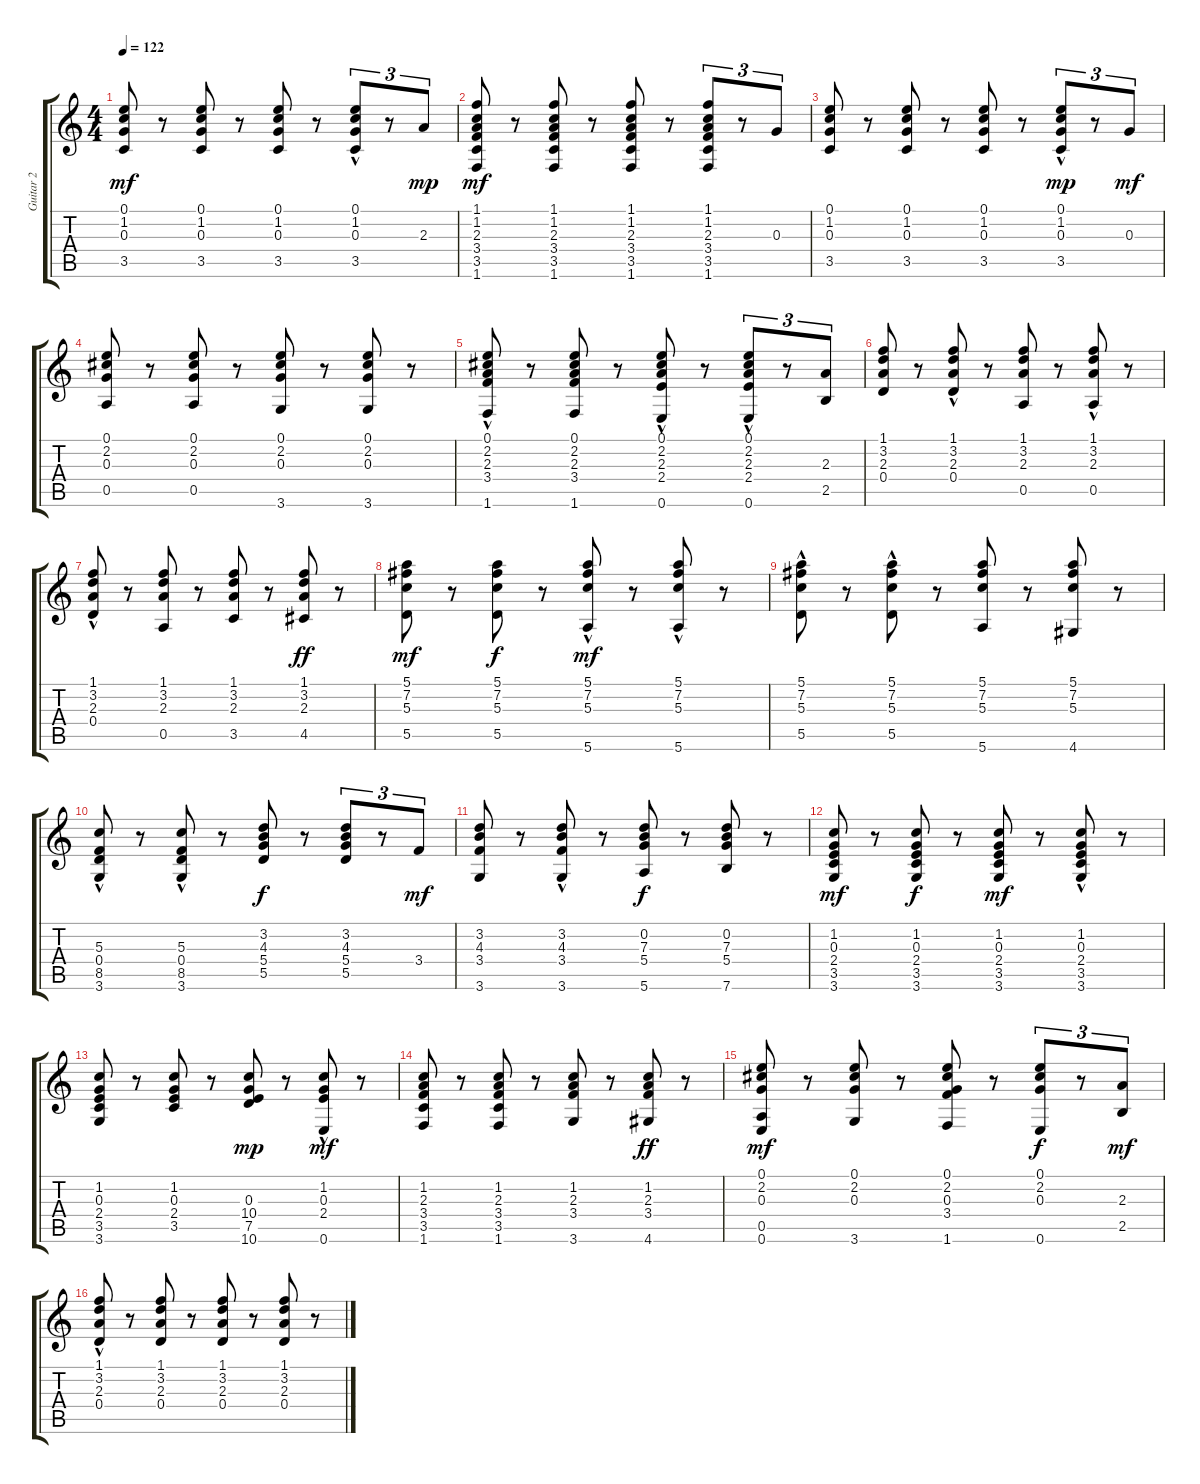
\track ("Guitar 2" "Guitar 2") {instrument electricguitarjazz}
\staff {score tabs}
\tuning (E4 B3 G3 D3 A2 E2) {hide}
\ts (4 4)
\tempo 122
\clef g2
\ks c
(0.1 1.2 0.3 3.5).8{dy mf} r.8 (0.1 1.2 0.3 3.5).8 r.8 (0.1 1.2 0.3 3.5).8 r.8 (0.1 1.2 0.3{hac} 3.5).8{tu (3 2)} r.8{tu (3 2)} 2.3.8{tu (3 2) dy mp} |
(1.1 1.2 2.3 3.4 3.5 1.6).8{dy mf} r.8 (1.1 1.2 2.3 3.4 3.5 1.6).8 r.8 (1.1 1.2 2.3 3.4 3.5 1.6).8 r.8 (1.1 1.2 2.3 3.4 3.5 1.6).8{tu (3 2)} r.8{tu (3 2)} 0.3.8{tu (3 2)} |
(0.1 1.2 0.3 3.5).8 r.8 (0.1 1.2 0.3 3.5).8 r.8 (0.1 1.2 0.3 3.5).8 r.8 (0.1 1.2 0.3{hac} 3.5{hac}).8{tu (3 2) dy mp} r.8{tu (3 2)} 0.3.8{tu (3 2) dy mf} |
(0.1 2.2 0.3 0.5).8 r.8 (0.1 2.2 0.3 0.5).8 r.8 (0.1 2.2 0.3 3.6).8 r.8 (0.1 2.2 0.3 3.6).8 r.8 |
(0.1{hac} 2.2 2.3 3.4 1.6).8 r.8 (0.1 2.2 2.3 3.4 1.6).8 r.8 (0.1{hac} 2.2 2.3 2.4 0.6).8 r.8 (0.1{hac} 2.2{hac} 2.3 2.4{hac} 0.6{hac}).8{tu (3 2)} r.8{tu (3 2)} (2.3 2.5).8{tu (3 2)} |
(1.1 3.2 2.3 0.4).8 r.8 (1.1 3.2 2.3 0.4{hac}).8 r.8 (1.1 3.2 2.3 0.5).8 r.8 (1.1{hac} 3.2 2.3 0.5).8 r.8 |
(1.1 3.2 2.3 0.4{hac}).8 r.8 (1.1 3.2 2.3 0.5).8 r.8 (1.1 3.2 2.3 3.5).8 r.8 (1.1 3.2 2.3 4.5).8{dy ff} r.8 |
(5.1 7.2 5.3 5.5).8{dy mf} r.8 (5.1 7.2 5.3 5.5).8{dy f} r.8 (5.1{hac} 7.2 5.3 5.6).8{dy mf} r.8 (5.1{hac} 7.2 5.3 5.6).8 r.8 |
(5.1{hac} 7.2 5.3 5.5).8 r.8 (5.1 7.2 5.3 5.5{hac}).8 r.8 (5.1 7.2 5.3 5.6).8 r.8 (5.1 7.2 5.3 4.6).8 r.8 |
(5.3{hac} 0.4{hac} 8.5{hac} 3.6).8 r.8 (5.3 0.4 8.5 3.6{hac}).8 r.8 (3.2 4.3 5.4 5.5).8{dy f} r.8 (3.2 4.3 5.4 5.5).8{tu (3 2)} r.8{tu (3 2)} 3.4.8{tu (3 2) dy mf} |
(3.2 4.3 3.4 3.6).8 r.8 (3.2 4.3{hac} 3.4 3.6).8 r.8 (0.2 7.3 5.4 5.6).8{dy f} r.8 (0.2 7.3 5.4 7.6).8 r.8 |
(1.2 0.3 2.4 3.5 3.6).8{dy mf} r.8 (1.2 0.3 2.4 3.5 3.6).8{dy f} r.8 (1.2 0.3 2.4 3.5 3.6).8{dy mf} r.8 (1.2 0.3 2.4 3.5{hac} 3.6).8 r.8 |
(1.2 0.3 2.4 3.5 3.6).8 r.8 (1.2 0.3 2.4 3.5).8 r.8 (0.3 10.4 7.5 10.6).8{dy mp} r.8 (1.2 0.3 2.4 0.6{hac}).8{dy mf} r.8 |
(1.2 2.3 3.4 3.5 1.6).8 r.8 (1.2 2.3 3.4 3.5 1.6).8 r.8 (1.2 2.3 3.4 3.6).8 r.8 (1.2 2.3 3.4 4.6).8{dy ff} r.8 |
(0.1 2.2 0.3 0.5 0.6).8{dy mf} r.8 (0.1 2.2 0.3 3.6).8 r.8 (0.1 2.2 0.3 3.4 1.6).8 r.8 (0.1 2.2 0.3 0.6).8{tu (3 2) dy f} r.8{tu (3 2)} (2.3 2.5).8{tu (3 2) dy mf} |
(1.1{hac} 3.2 2.3 0.4).8 r.8 (1.1 3.2 2.3 0.4).8 r.8 (1.1 3.2 2.3 0.4).8 r.8 (1.1 3.2 2.3 0.4).8 r.8
